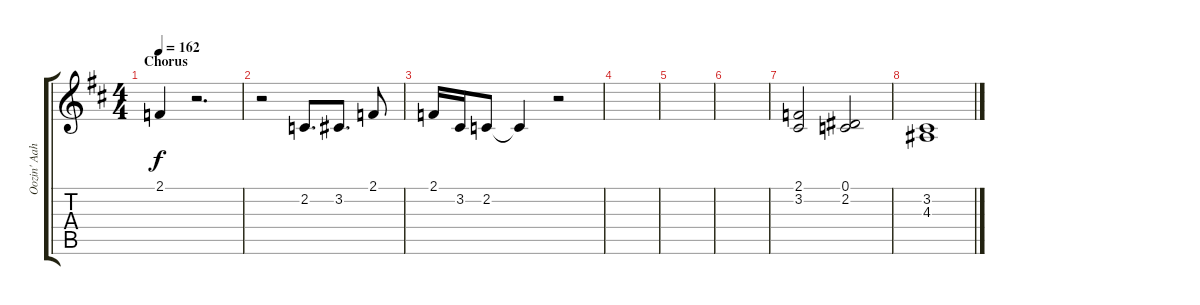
\track ("Oozin' Aahs" "Oozin' Aah") {instrument choiraahs}
\staff {score tabs}
\tuning (Eb4 Bb3 Gb3 Db3 Ab2 Eb2) {hide}
\ts (4 4)
\section ("" "Chorus")
\tempo 162
\clef g2
\ks d
2.1.4{dy f} r.2{d} |
r.2 2.2.8{d} 3.2.8{d} 2.1.8 |
2.1.16 3.2.16 2.2.8 2.2{t}.4 r.2 |
|
|
|
(2.1 3.2).2 (0.1 2.2).2 |
(3.2 4.3).1
